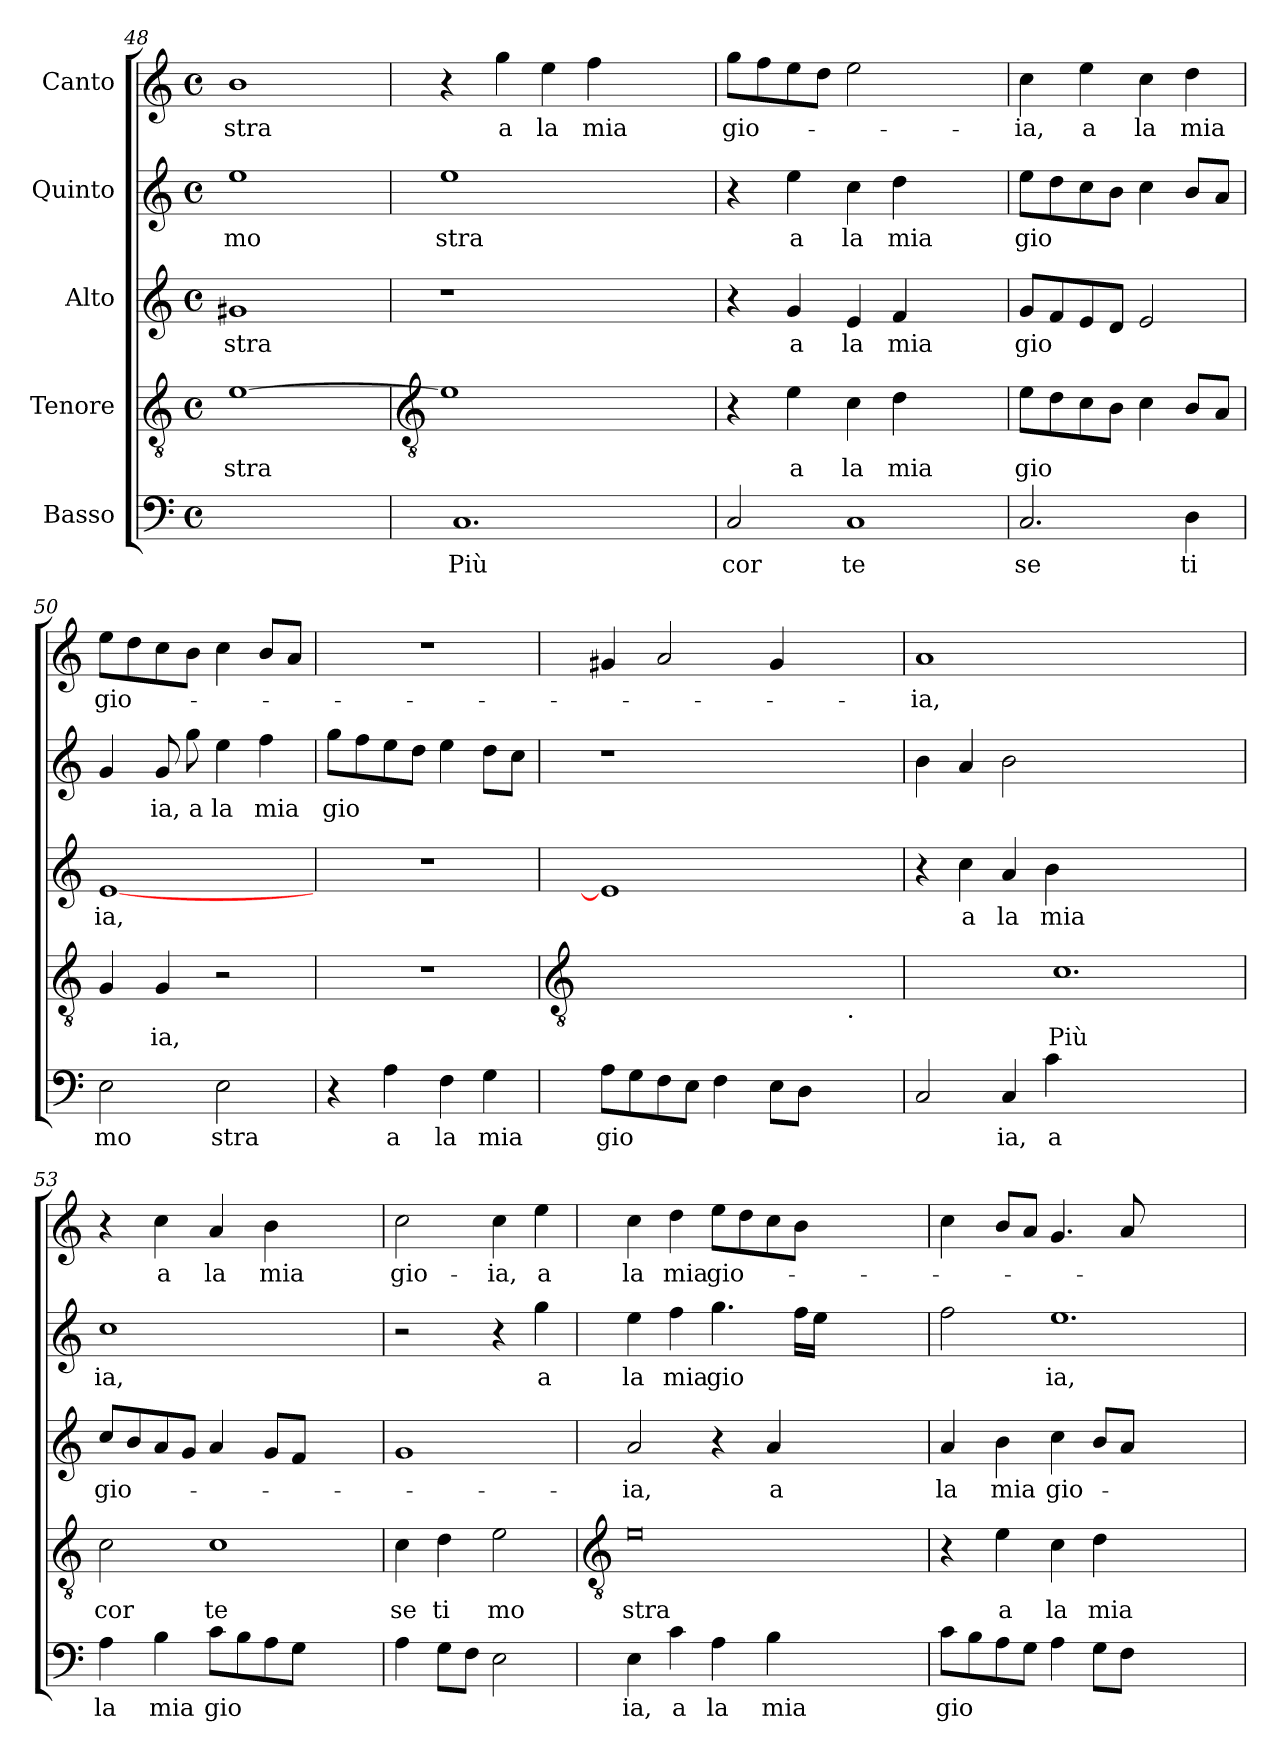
**kern	**text	**kern	**text	**kern	**text	**kern	**text	**kern	**text
*part5	*part5	*part4	*part4	*part3	*part3	*part2	*part2	*part1	*part1
*staff5	*staff5	*staff4	*staff4	*staff3	*staff3	*staff2	*staff2	*staff1	*staff1
*I"Basso	*	*I"Tenore	*	*I"Alto	*	*I"Quinto	*	*I"Canto	*
*clefF4	*	*clefGv2	*	*clefG2	*	*clefG2	*	*clefG2	*
*k[]	*	*k[]	*	*k[]	*	*k[]	*	*k[]	*
*C:	*	*C:	*	*C:	*	*C:	*	*C:	*
*M4/4	*	*M4/4	*	*M4/4	*	*M4/4	*	*M4/4	*
*met(c)	*	*met(c)	*	*met(c)	*	*met(c)	*	*met(c)	*
=48	=48	=48	=48	=48	=48	=48	=48	=48	=48
!	!	!	!LO:LY:b	!	!LO:LY:b	!	!LO:LY:b	!	!LO:LY:b
4ryy	.	[1e	stra	1g#X	stra	1ee	mo	1b	-stra
4ryy	.	.	.	.	.	.	.	.	.
2ryy	.	.	.	.	.	.	.	.	.
!!LO:LB:g=z
=49	=49	=49	=49	=49	=49	=49	=49	=49	=49
*	*	*clefGv2	*	*	*	*	*	*	*
!	!	!	!	!	!	!	!LO:LY:b	!	!
32ryy	.	1e]	.	1r	.	1ee	stra	4r	.
!	!LO:LY:b	!	!	!	!	!	!	!	!
1.C	Più	.	.	.	.	.	.	.	.
!	!	!	!	!	!	!	!	!	!LO:LY:b
.	.	.	.	.	.	.	.	4gg\	a
!	!	!	!	!	!	!	!	!	!LO:LY:b
.	.	.	.	.	.	.	.	4ee\	la
!	!	!	!	!	!	!	!	!	!LO:LY:b
.	.	.	.	.	.	.	.	4ff\	mia
.	.	2ryy	.	2ryy	.	2ryy	.	2ryy	.
.	.	32ryy	.	32ryy	.	32ryy	.	32ryy	.
!!LO:LB:g=z
=49A	=49A	=49A	=49A	=49A	=49A	=49A	=49A	=49A	=49A
!	!LO:LY:b	!	!	!	!	!	!	!	!LO:LY:b
2C/	cor	4r	.	4r	.	4r	.	8gg\L	gio-
.	.	.	.	.	.	.	.	8ff\	.
!	!	!	!LO:LY:b	!	!LO:LY:b	!	!LO:LY:b	!	!
.	.	4e\	a	4g/	a	4ee\	a	8ee\	.
.	.	.	.	.	.	.	.	8dd\J	.
!	!LO:LY:b	!	!LO:LY:b	!	!LO:LY:b	!	!LO:LY:b	!	!
1C	te	4c\	la	4e/	la	4cc\	la	2ee\	.
!	!	!	!LO:LY:b	!	!LO:LY:b	!	!LO:LY:b	!	!
.	.	4d\	mia	4f/	mia	4dd\	mia	.	.
.	.	2ryy	.	2ryy	.	2ryy	.	2ryy	.
=50A	=50A	=50A	=50A	=50A	=50A	=50A	=50A	=50A	=50A
!	!LO:LY:b	!	!LO:LY:b	!	!LO:LY:b	!	!LO:LY:b	!	!LO:LY:b
2.C/	se	8e\L	gio	8g/L	gio	8ee\L	gio	4cc\	-ia,
.	.	8d\	.	8f/	.	8dd\	.	.	.
!	!	!	!	!	!	!	!	!	!LO:LY:b
.	.	8c\	.	8e/	.	8cc\	.	4ee\	a
.	.	8B\J	.	8d/J	.	8b\J	.	.	.
!	!	!	!	!	!	!	!	!	!LO:LY:b
.	.	4c\	.	2e/	.	4cc\	.	4cc\	la
!	!LO:LY:b	!	!	!	!	!	!	!	!LO:LY:b
4D\	ti	8B/L	.	.	.	8b/L	.	4dd\	mia
.	.	8A/J	.	.	.	8a/J	.	.	.
!!LO:LB:g=z
=50B	=50B	=50B	=50B	=50B	=50B	=50B	=50B	=50B	=50B
!	!LO:LY:b	!	!	!	!LO:LY:b	!	!	!	!LO:LY:b
2E\	mo	4G/	.	[1e	ia,	4g/	.	8ee\L	gio-
.	.	.	.	.	.	.	.	8dd\	.
!	!	!	!LO:LY:b	!	!	!	!LO:LY:b	!	!
.	.	4G/	ia,	.	.	8g/	ia,	8cc\	.
!	!	!	!	!	!	!	!LO:LY:b	!	!
.	.	.	.	.	.	8gg\	a	8b\J	.
!	!LO:LY:b	!	!	!	!	!	!LO:LY:b	!	!
2E\	stra	2r	.	.	.	4ee\	la	4cc\	.
!	!	!	!	!	!	!	!LO:LY:b	!	!
.	.	.	.	.	.	4ff\	mia	8b/L	.
.	.	.	.	.	.	.	.	8a/J	.
=51A	=51A	=51A	=51A	=51A	=51A	=51A	=51A	=51A	=51A
!	!	!	!	!	!	!	!LO:LY:b	!	!
4r	.	1r	.	1r	.	8gg\L	gio	1r	.
.	.	.	.	.	.	8ff\	.	.	.
!	!LO:LY:b	!	!	!	!	!	!	!	!
4A\	a	.	.	.	.	8ee\	.	.	.
.	.	.	.	.	.	8dd\J	.	.	.
!	!LO:LY:b	!	!	!	!	!	!	!	!
4F\	la	.	.	.	.	4ee\	.	.	.
!	!LO:LY:b	!	!	!	!	!	!	!	!
4G\	mia	.	.	.	.	8dd\L	.	.	.
.	.	.	.	.	.	8cc\J	.	.	.
!!LO:LB:g=z
=52	=52	=52	=52	=52	=52	=52	=52	=52	=52
*	*	*clefGv2	*	*	*	*	*	*	*
!	!LO:LY:b	!	!	!	!	!	!	!	!
8A\L	gio	8ryy	.	1e]	.	1r	.	4g#X/	.
8G\	.	4ryy	.	.	.	.	.	.	.
8F\	.	.	.	.	.	.	.	2a/	.
8E\J	.	4ryy	.	.	.	.	.	.	.
4F\	.	.	.	.	.	.	.	.	.
.	.	4ryy	.	.	.	.	.	.	.
8E\L	.	.	.	.	.	.	.	4g#/	.
8D\J	.	64ryy	.	.	.	.	.	.	.
.	.	64ryy	.	.	.	.	.	.	.
.	.	64ryy	.	.	.	.	.	.	.
.	.	64ryy	.	.	.	.	.	.	.
.	.	64ryy	.	.	.	.	.	.	.
.	.	64ryy	.	.	.	.	.	.	.
!	!	!LO:TX:b:t=.	!	!	!	!	!	!	!
.	.	64ryy	.	.	.	.	.	.	.
.	.	4ryy	.	.	.	.	.	.	.
8...ryy	.	.	.	8...ryy	.	8...ryy	.	8...ryy	.
!!LO:LB:g=z
=52A	=52A	=52A	=52A	=52A	=52A	=52A	=52A	=52A	=52A
!	!	!	!	!	!	!	!	!	!LO:LY:b
2C/	.	4ryy	.	4r	.	4b\	.	1a	-ia,
!	!	!	!	!	!LO:LY:b	!	!	!	!
.	.	4ryy	.	4cc\	a	4a/	.	.	.
!	!LO:LY:b	!	!	!	!LO:LY:b	!	!	!	!
4C/	ia,	4ryy	.	4a/	la	2b\	.	.	.
!	!LO:LY:b	!	!	!	!LO:LY:b	!	!	!	!
4c\	a	64ryy	.	4b\	mia	.	.	.	.
!	!	!	!LO:LY:b	!	!	!	!	!	!
.	.	1.c	Più	.	.	.	.	.	.
1ryy	.	.	.	1ryy	.	1ryy	.	1ryy	.
4ryy	.	.	.	4ryy	.	4ryy	.	4ryy	.
64ryy	.	.	.	64ryy	.	64ryy	.	64ryy	.
=53A	=53A	=53A	=53A	=53A	=53A	=53A	=53A	=53A	=53A
!	!LO:LY:b	!	!LO:LY:b	!	!LO:LY:b	!	!LO:LY:b	!	!
4A\	la	2c\	cor	8cc/L	gio-	1cc	ia,	4r	.
.	.	.	.	8b/	.	.	.	.	.
!	!LO:LY:b	!	!	!	!	!	!	!	!LO:LY:b
4B\	mia	.	.	8a/	.	.	.	4cc\	a
.	.	.	.	8g/J	.	.	.	.	.
!	!LO:LY:b	!	!LO:LY:b	!	!	!	!	!	!LO:LY:b
8c\L	gio	1c	te	4a/	.	.	.	4a/	la
8B\	.	.	.	.	.	.	.	.	.
!	!	!	!	!	!	!	!	!	!LO:LY:b
8A\	.	.	.	8g/L	.	.	.	4b\	mia
8G\J	.	.	.	8f/J	.	.	.	.	.
2ryy	.	.	.	2ryy	.	2ryy	.	2ryy	.
=53B	=53B	=53B	=53B	=53B	=53B	=53B	=53B	=53B	=53B
!	!	!	!LO:LY:b	!	!	!	!	!	!LO:LY:b
4A\	.	4c\	se	1g	.	2r	.	2cc\	gio-
!	!	!	!LO:LY:b	!	!	!	!	!	!
8G\L	.	4d\	ti	.	.	.	.	.	.
8F\J	.	.	.	.	.	.	.	.	.
!	!	!	!LO:LY:b	!	!	!	!	!	!LO:LY:b
2E\	.	2e\	mo	.	.	4r	.	4cc\	-ia,
!	!	!	!	!	!	!	!LO:LY:b	!	!LO:LY:b
.	.	.	.	.	.	4gg\	a	4ee\	a
!!LO:LB:g=z
=54A	=54A	=54A	=54A	=54A	=54A	=54A	=54A	=54A	=54A
*	*	*clefGv2	*	*	*	*	*	*	*
!	!LO:LY:b	!	!LO:LY:b	!	!LO:LY:b	!	!LO:LY:b	!	!LO:LY:b
4E\	ia,	0e	stra	2a/	-ia,	4ee\	la	4cc\	la
!	!LO:LY:b	!	!	!	!	!	!LO:LY:b	!	!LO:LY:b
4c\	a	.	.	.	.	4ff\	mia	4dd\	mia
!	!LO:LY:b	!	!	!	!	!	!LO:LY:b	!	!LO:LY:b
4A\	la	.	.	4r	.	4.gg\	gio	8ee\L	gio-
.	.	.	.	.	.	.	.	8dd\	.
!	!LO:LY:b	!	!	!	!LO:LY:b	!	!	!	!
4B\	mia	.	.	4a/	a	.	.	8cc\	.
.	.	.	.	.	.	16ff\LL	.	8b\J	.
.	.	.	.	.	.	16ee\JJ	.	.	.
1ryy	.	.	.	1ryy	.	1ryy	.	1ryy	.
=55A	=55A	=55A	=55A	=55A	=55A	=55A	=55A	=55A	=55A
!	!LO:LY:b	!	!	!	!LO:LY:b	!	!	!	!
8c\L	gio	4r	.	4a/	la	2ff\	.	4cc\	.
8B\	.	.	.	.	.	.	.	.	.
!	!	!	!LO:LY:b	!	!LO:LY:b	!	!	!	!
8A\	.	4e\	a	4b\	mia	.	.	8b/L	.
8G\J	.	.	.	.	.	.	.	8a/J	.
!	!	!	!LO:LY:b	!	!LO:LY:b	!	!LO:LY:b	!	!
4A\	.	4c\	la	4cc\	gio-	1.ee	ia,	4.g/	.
!	!	!	!LO:LY:b	!	!	!	!	!	!
8G\L	.	4d\	mia	8b/L	.	.	.	.	.
8F\J	.	.	.	8a/J	.	.	.	8a/	.
1ryy	.	1ryy	.	1ryy	.	.	.	1ryy	.
=	=	=	=	=	=	=	=	=	=
*-	*-	*-	*-	*-	*-	*-	*-	*-	*-
